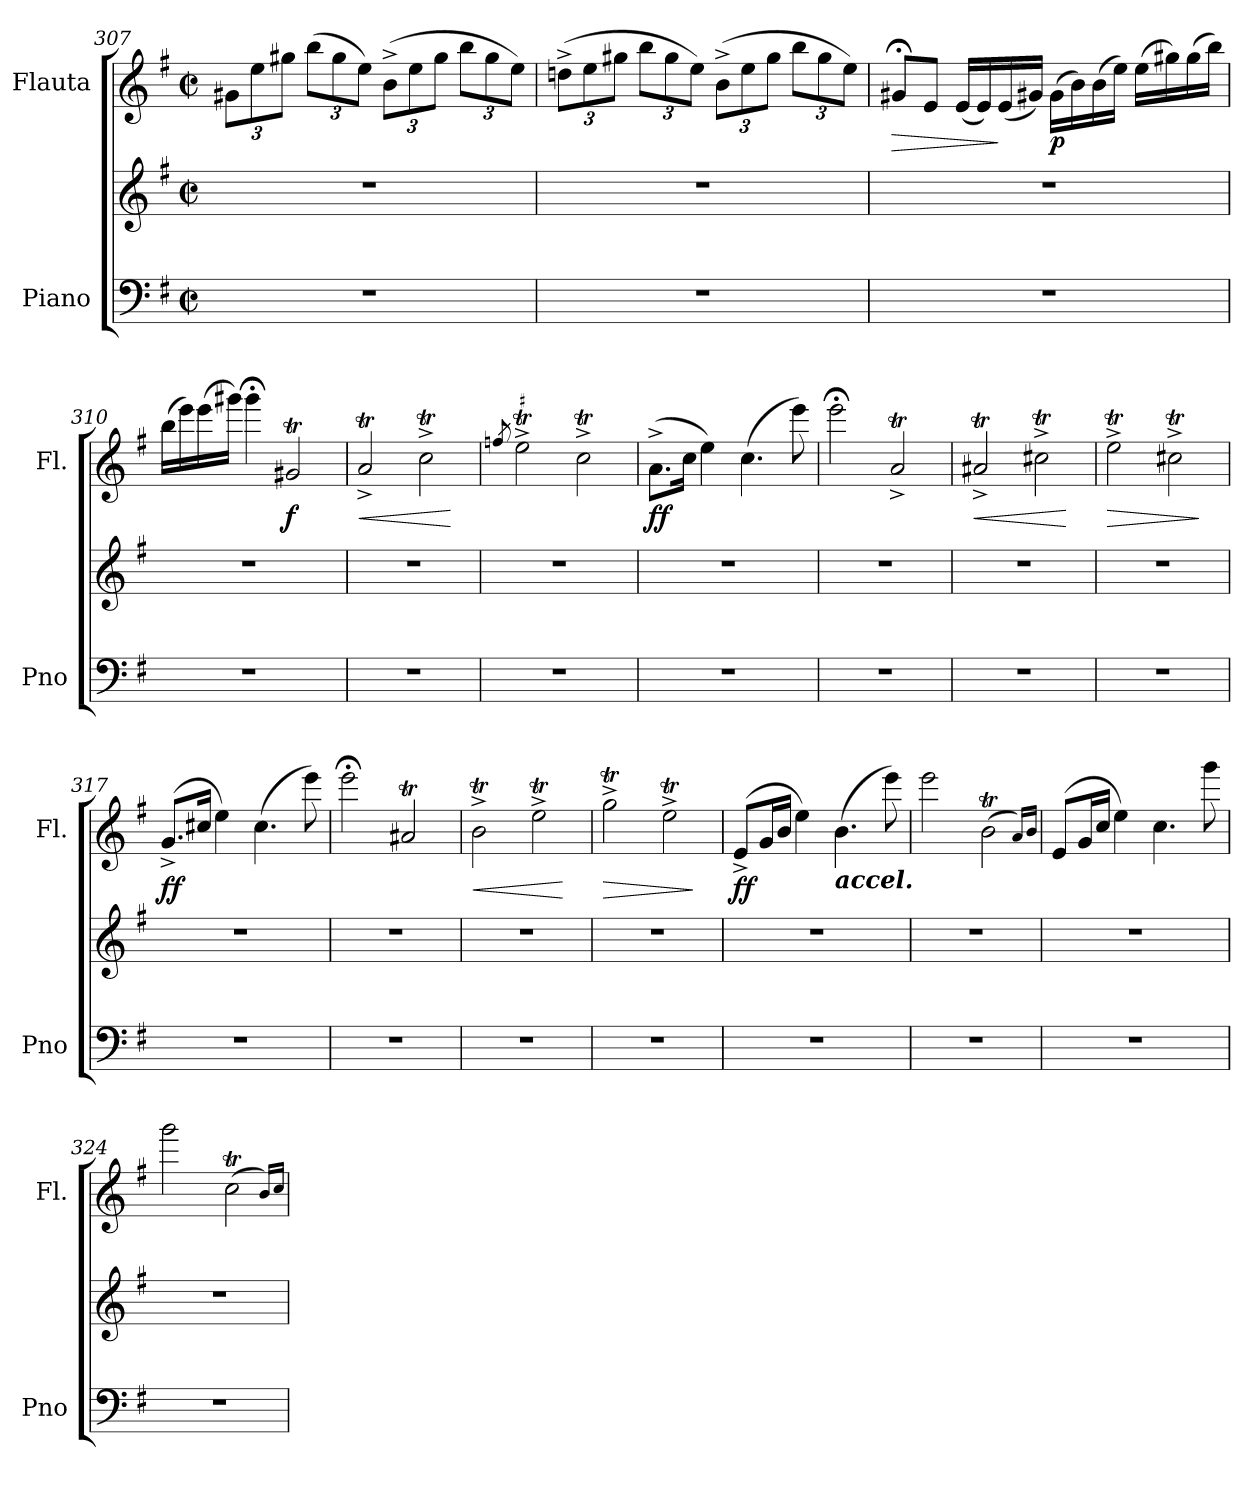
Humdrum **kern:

**kern	**kern	**kern	**dynam
*part2	*part2	*part1	*part1
*staff3	*staff2	*staff1	*staff1
*I"Piano	*	*I"Flauta	*
*I'Pno	*	*I'Fl.	*
*clefF4	*clefG2	*clefG2	*
*k[f#]	*k[f#]	*k[f#]	*
*M2/2	*M2/2	*M2/2	*
*met(c|)	*met(c|)	*met(c|)	*
*	*	*Xbrackettup	*
=307	=307	=307	=307
1r	1r	12g#X\L	.
.	.	12ee\	.
.	.	12gg#X\J	.
.	.	(12bb\L	.
.	.	12gg#\	.
.	.	12ee\J)	.
.	.	(12b^\L	.
.	.	12ee\	.
.	.	12gg#\J	.
.	.	12bb\L	.
.	.	12gg#\	.
.	.	12ee\J)	.
!!LO:LB:g=z
=308	=308	=308	=308
1r	1r	(12ddn^\L	.
.	.	12ee\	.
.	.	12gg#X\J	.
.	.	12bb\L	.
.	.	12gg#\	.
.	.	12ee\J)	.
.	.	(12b^\L	.
.	.	12ee\	.
.	.	12gg#\J	.
.	.	12bb\L	.
.	.	12gg#\	.
.	.	12ee\J)	.
=309	=309	=309	=309
!	!	!	!LO:HP:b
1r	1r	8g#X;</L	>
.	.	8e/J	.
.	.	(16e/LL	.
.	.	16e/)	.
.	.	(16e/	]
.	.	16g#X/JJ)	.
!	!	!	!LO:DY:b
.	.	(16g#\LL	p
.	.	16b\)	.
.	.	(16b\	.
.	.	16ee\JJ)	.
.	.	(16ee\LL	.
.	.	16gg#X\)	.
.	.	(16gg#\	.
.	.	16bb\JJ)	.
=310	=310	=310	=310
1r	1r	(16bb\LL	.
.	.	16eee\)	.
.	.	(16eee\	.
.	.	16ggg#X\JJ)	.
.	.	4ggg#;<\	.
!	!	!	!LO:DY:b
.	.	2g#Xt/	f
=311	=311	=311	=311
!	!	!	!LO:HP:b
1r	1r	2aT^/	<
.	.	2ccT^\	.
.	.	.	[
!!LO:LB:g=z
=312	=312	=312	=312
.	.	8qffn/	.
1r	1r	2eeT^\	.
.	.	2ccT^\	.
=313	=313	=313	=313
!	!	!	!LO:DY:b
1r	1r	(8.a^\L	ff
.	.	16cc\Jk	.
.	.	4ee\)	.
.	.	(4.cc\	.
.	.	8eee\)	.
=314	=314	=314	=314
1r	1r	2eee;<\	.
.	.	2aT^/	.
=315	=315	=315	=315
!	!	!	!LO:HP:b
1r	1r	2a#Xt^/	<
.	.	2cc#Xt^\	.
.	.	.	[
=316	=316	=316	=316
!	!	!	!LO:HP:b
1r	1r	2eeT^\	>
.	.	2cc#Xt^\	.
.	.	.	]
=317	=317	=317	=317
!	!	!	!LO:DY:b
1r	1r	(8.g^/L	ff
.	.	16cc#X/Jk	.
.	.	4ee\)	.
.	.	(4.cc#\	.
.	.	8eee\)	.
=318	=318	=318	=318
1r	1r	2eee;<\	.
.	.	2a#Xt/	.
=319	=319	=319	=319
!	!	!	!LO:HP:b
1r	1r	2bt^\	<
.	.	2eeT^\	.
.	.	.	[
=320	=320	=320	=320
!	!	!	!LO:HP:b
1r	1r	2ggT^\	>
.	.	2eeT^\	.
.	.	.	]
!!LO:LB:g=z
=321	=321	=321	=321
!	!	!	!LO:DY:b
1r	1r	(8e^/L	ff
.	.	16g/L	.
.	.	16b/JJ	.
.	.	4ee\)	.
!	!	!LO:TX:b:Bi:t=accel.	!
.	.	(4.b\	.
.	.	8eee\)	.
=322	=322	=322	=322
1r	1r	2eee\	.
.	.	(2bt\	.
.	.	16qa/LL)	.
.	.	16qb/JJ	.
=323	=323	=323	=323
1r	1r	(8e/L	.
.	.	16g/L	.
.	.	16cc/JJ	.
.	.	4ee\)	.
.	.	4.cc\	.
.	.	8ggg\	.
=324	=324	=324	=324
1r	1r	2ggg\	.
.	.	(2ccT\	.
.	.	16qb/LL)	.
.	.	16qcc/JJ	.
=	=	=	=
*-	*-	*-	*-
